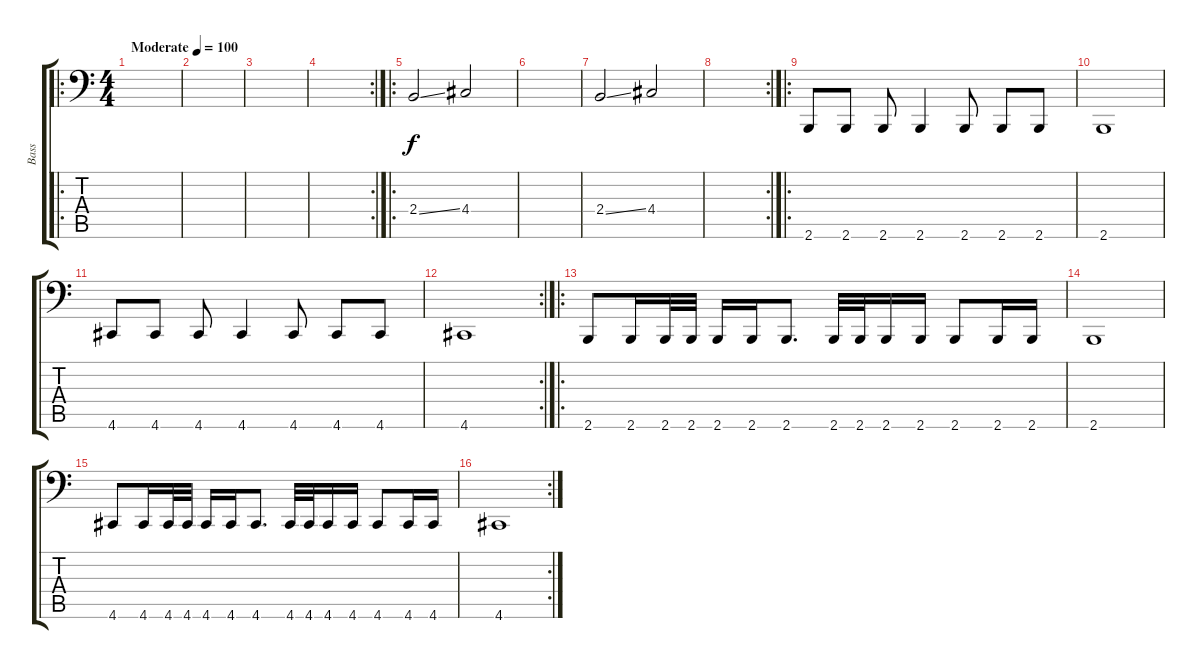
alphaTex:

\track ("Bass" "Bass") {instrument electricbasspick}
\staff {score tabs}
\tuning (C3 G2 D2 A1 E1 A0) {hide}
\ro
\ts (4 4)
\tempo (100 "Moderate")
\clef f4
\ks c
|
|
|
\rc 2
|
\ro
2.4{ss}.2 4.4.2 |
|
2.4{ss}.2 4.4.2 |
\rc 2
|
\ro
2.6.8 2.6.8 2.6.8 2.6.4 2.6.8 2.6.8 2.6.8 |
2.6.1 |
4.6.8 4.6.8 4.6.8 4.6.4 4.6.8 4.6.8 4.6.8 |
\rc 2
4.6.1 |
\ro
2.6.8 2.6.16 2.6.32 2.6.32 2.6.16 2.6.16 2.6.8{d} 2.6.32 2.6.32 2.6.16 2.6.16 2.6.8 2.6.16 2.6.16 |
2.6.1 |
4.6.8 4.6.16 4.6.32 4.6.32 4.6.16 4.6.16 4.6.8{d} 4.6.32 4.6.32 4.6.16 4.6.16 4.6.8 4.6.16 4.6.16 |
\rc 2
4.6.1
